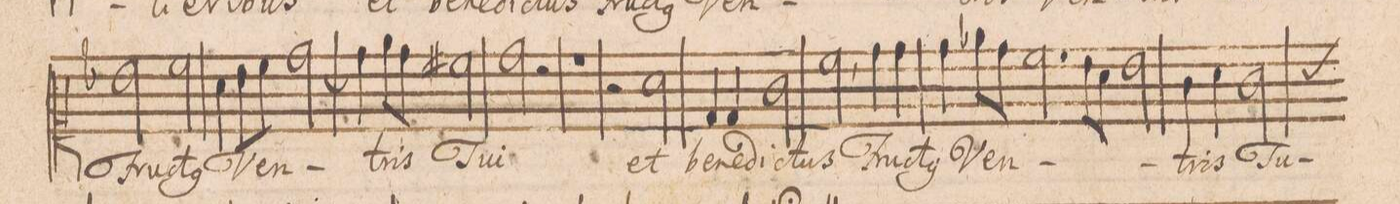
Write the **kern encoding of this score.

**kern	**text
*I"CANTVS.	*
*clefC1	*
*k[b-]	*
*met(C|)	*
*M2/1	*
2b-\	Fru-
2cc\	-ct(us)
=18-	=18-
4a\	Ven-
8b-\L	.
8cc\J	.
[<2dd\	.
4dd\]	.
8ee\L	-tris
8dd\J	.
2cc#X\	Tu-
=19-	=19-
2dd\	-i
2rb	.
1rdd	.
=20-	=20-
2r	.
2a\	et
4d/	be-
4d/	-ne-
2g\	-di-
=21-	=21-
2cc,\	-ctus
4dd\	Fru-
4dd\	-ct(us)
4dd\	Ven-
8ee-X\L	.
8dd\J	.
2.cc\	.
=22-	=22-
8b-\L	.
8a\J	.
2b-\	.
4g\	-tris
4a\	.
*custos:a	*
2g\	Tu-
=23-	=23-
*-	*-
